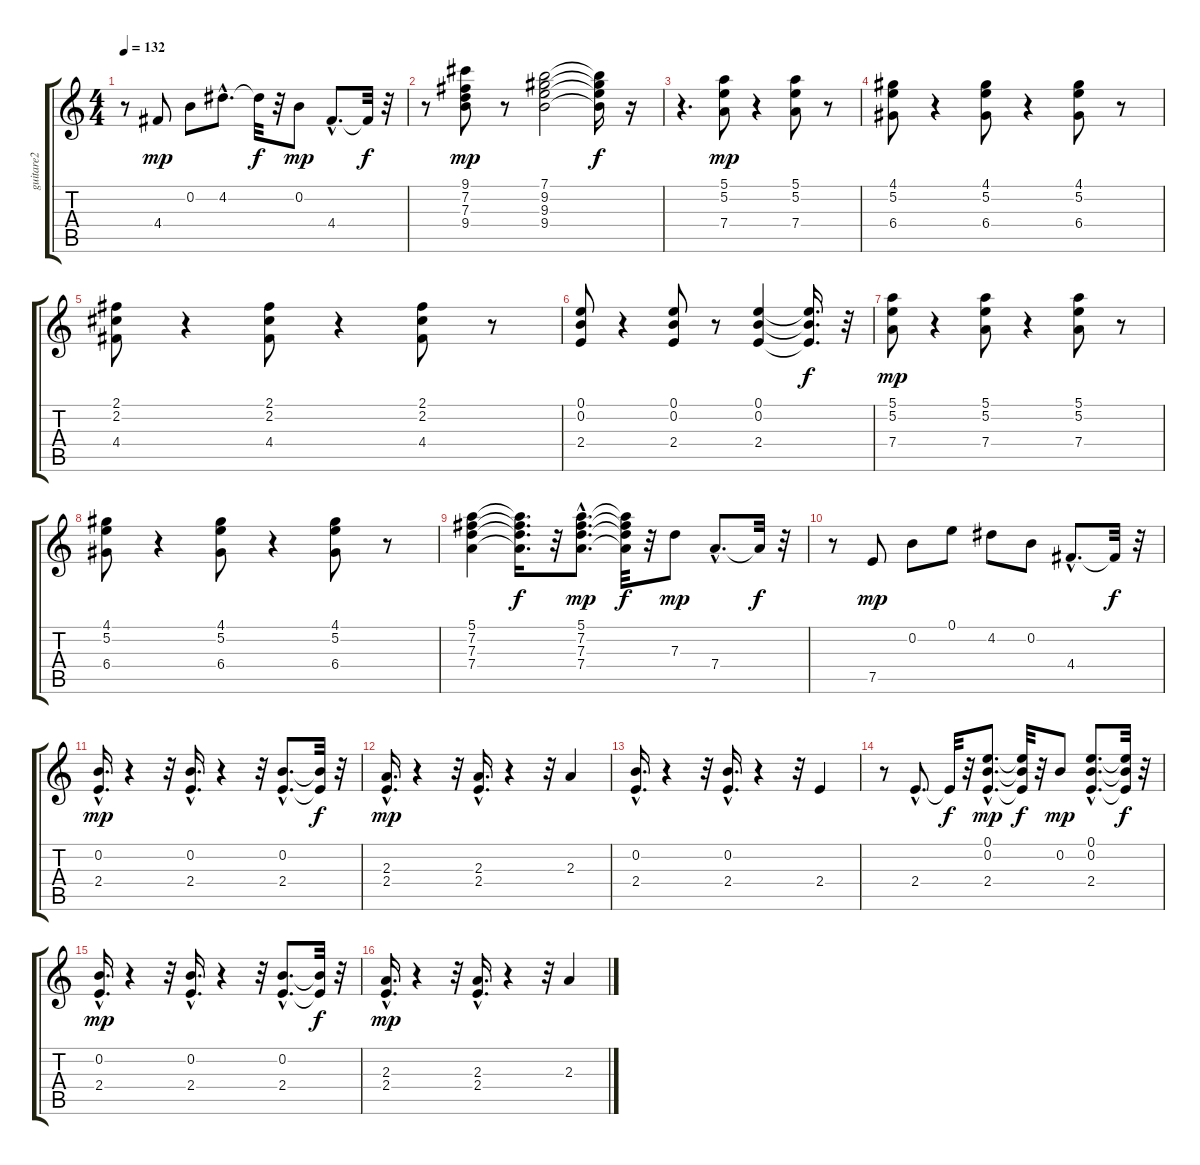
\track ("guitare2" "guitare2") {instrument acousticguitarnylon}
\staff {score tabs}
\tuning (E4 B3 G3 D3 A2 E2) {hide}
\ts (4 4)
\tempo 132
\clef g2
\ks c
r.8{dy mp} 4.4.8 0.2.8 4.2{hac}.8{d} 4.2{t}.32{dy f} r.32 0.2.8{dy mp} 4.4{hac}.8{d} 4.4{t}.32{dy f} r.32 |
r.8 (9.1 7.2 7.3 9.4).8{dy mp} r.8 (7.1 9.2 9.3 9.4).2 (7.1{t} 9.2{t} 9.3{t} 9.4{t}).16{dy f} r.16 |
r.4{d} (5.1 5.2 7.4).8{dy mp} r.4 (5.1 5.2 7.4).8 r.8 |
(4.1 5.2 6.4).8 r.4 (4.1 5.2 6.4).8 r.4 (4.1 5.2 6.4).8 r.8 |
(2.1 2.2 4.4).8 r.4 (2.1 2.2 4.4).8 r.4 (2.1 2.2 4.4).8 r.8 |
(0.1 0.2 2.4).8 r.4 (0.1 0.2 2.4).8 r.8 (0.1 0.2 2.4).4 (0.1{t} 0.2{t} 2.4{t}).16{d dy f} r.32 |
(5.1 5.2 7.4).8{dy mp} r.4 (5.1 5.2 7.4).8 r.4 (5.1 5.2 7.4).8 r.8 |
(4.1 5.2 6.4).8 r.4 (4.1 5.2 6.4).8 r.4 (4.1 5.2 6.4).8 r.8 |
(5.1 7.2 7.3 7.4).4 (5.1{t} 7.2{t} 7.3{t} 7.4{t}).16{d dy f} r.32 (5.1{hac} 7.2{hac} 7.3{hac} 7.4{hac}).8{d dy mp} (5.1{t} 7.2{t} 7.3{t} 7.4{t}).32{dy f} r.32 7.3.8{dy mp} 7.4{hac}.8{d} 7.4{t}.32{dy f} r.32 |
r.8 7.5.8{dy mp} 0.2.8 0.1.8 4.2.8 0.2.8 4.4{hac}.8{d} 4.4{t}.32{dy f} r.32 |
(0.2{hac} 2.4{hac}).16{d dy mp} r.4 r.32 (0.2{hac} 2.4{hac}).16{d} r.4 r.32 (0.2{hac} 2.4{hac}).8{d} (0.2{t} 2.4{t}).32{dy f} r.32 |
(2.3{hac} 2.4{hac}).16{d dy mp} r.4 r.32 (2.3{hac} 2.4{hac}).16{d} r.4 r.32 2.3.4 |
(0.2{hac} 2.4{hac}).16{d} r.4 r.32 (0.2{hac} 2.4{hac}).16{d} r.4 r.32 2.4.4 |
r.8 2.4{hac}.8{d} 2.4{t}.32{dy f} r.32 (0.1{hac} 0.2{hac} 2.4{hac}).8{d dy mp} (0.1{t} 0.2{t} 2.4{t}).32{dy f} r.32 0.2.8{dy mp} (0.1{hac} 0.2{hac} 2.4{hac}).8{d} (0.1{t} 0.2{t} 2.4{t}).32{dy f} r.32 |
(0.2{hac} 2.4{hac}).16{d dy mp} r.4 r.32 (0.2{hac} 2.4{hac}).16{d} r.4 r.32 (0.2{hac} 2.4{hac}).8{d} (0.2{t} 2.4{t}).32{dy f} r.32 |
(2.3{hac} 2.4{hac}).16{d dy mp} r.4 r.32 (2.3{hac} 2.4{hac}).16{d} r.4 r.32 2.3.4
